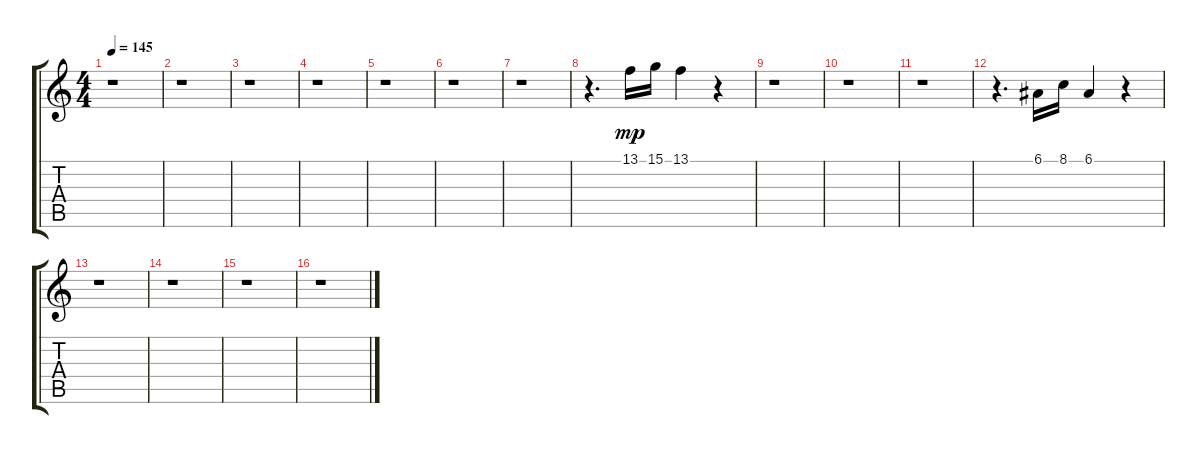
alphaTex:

\track "" {instrument flute}
\staff {score tabs}
\tuning (E4 B3 G3 D3 A2 E2) {hide}
\ts (4 4)
\tempo 145
\clef g2
\ks c
r.1{dy mp} |
r.1 |
r.1 |
r.1 |
r.1 |
r.1 |
r.1 |
r.4{d} 13.1.16 15.1.16 13.1.4 r.4 |
r.1 |
r.1 |
r.1 |
r.4{d} 6.1.16 8.1.16 6.1.4 r.4 |
r.1 |
r.1 |
r.1 |
r.1
